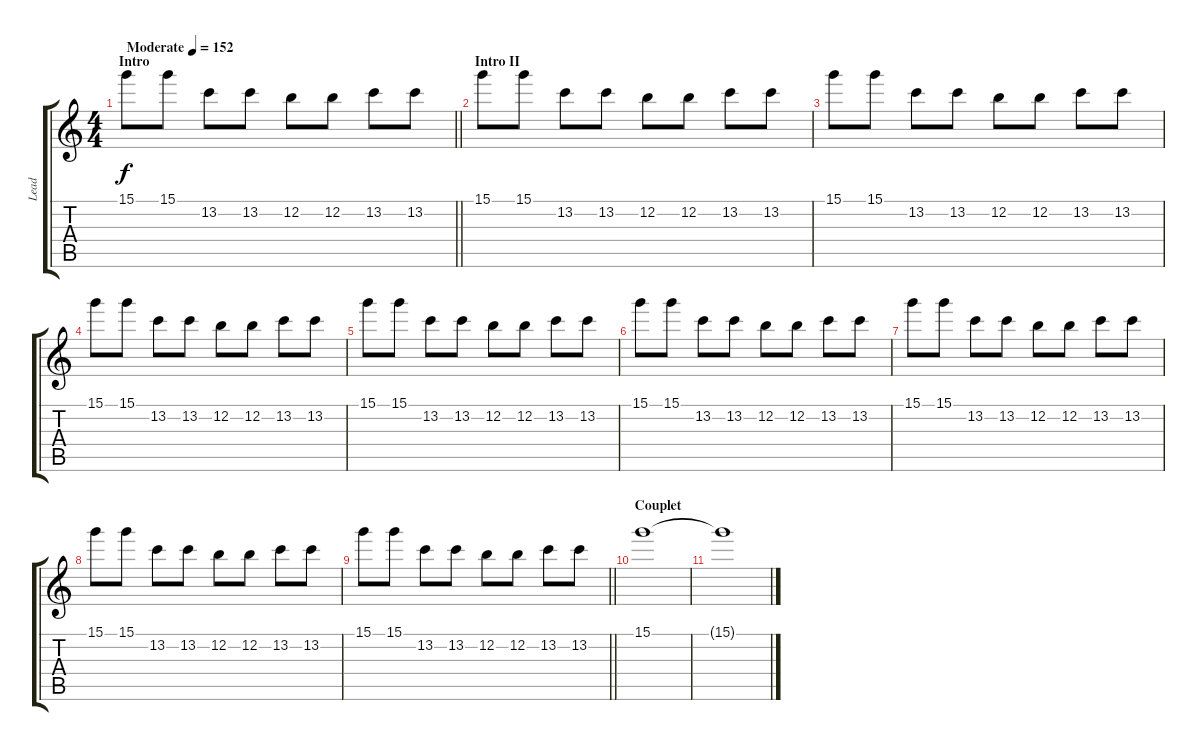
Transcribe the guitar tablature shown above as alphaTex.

\track ("Lead" "Lead") {instrument overdrivenguitar}
\staff {score tabs}
\tuning (E4 B3 G3 D3 A2 E2) {hide}
\ts (4 4)
\section ("" "Intro")
\tempo (152 "Moderate")
\clef g2
\barLineRight lightlight
\ks c
15.1.8{dy f instrument overdrivenguitar} 15.1.8 13.2.8 13.2.8 12.2.8 12.2.8 13.2.8 13.2.8 |
\section ("" "Intro II")
15.1.8 15.1.8 13.2.8 13.2.8 12.2.8 12.2.8 13.2.8 13.2.8 |
15.1.8 15.1.8 13.2.8 13.2.8 12.2.8 12.2.8 13.2.8 13.2.8 |
15.1.8 15.1.8 13.2.8 13.2.8 12.2.8 12.2.8 13.2.8 13.2.8 |
15.1.8 15.1.8 13.2.8 13.2.8 12.2.8 12.2.8 13.2.8 13.2.8 |
15.1.8 15.1.8 13.2.8 13.2.8 12.2.8 12.2.8 13.2.8 13.2.8 |
15.1.8 15.1.8 13.2.8 13.2.8 12.2.8 12.2.8 13.2.8 13.2.8 |
15.1.8 15.1.8 13.2.8 13.2.8 12.2.8 12.2.8 13.2.8 13.2.8 |
\barLineRight lightlight
15.1.8 15.1.8 13.2.8 13.2.8 12.2.8 12.2.8 13.2.8 13.2.8 |
\section ("" "Couplet")
15.1.1 |
15.1{t}.1
